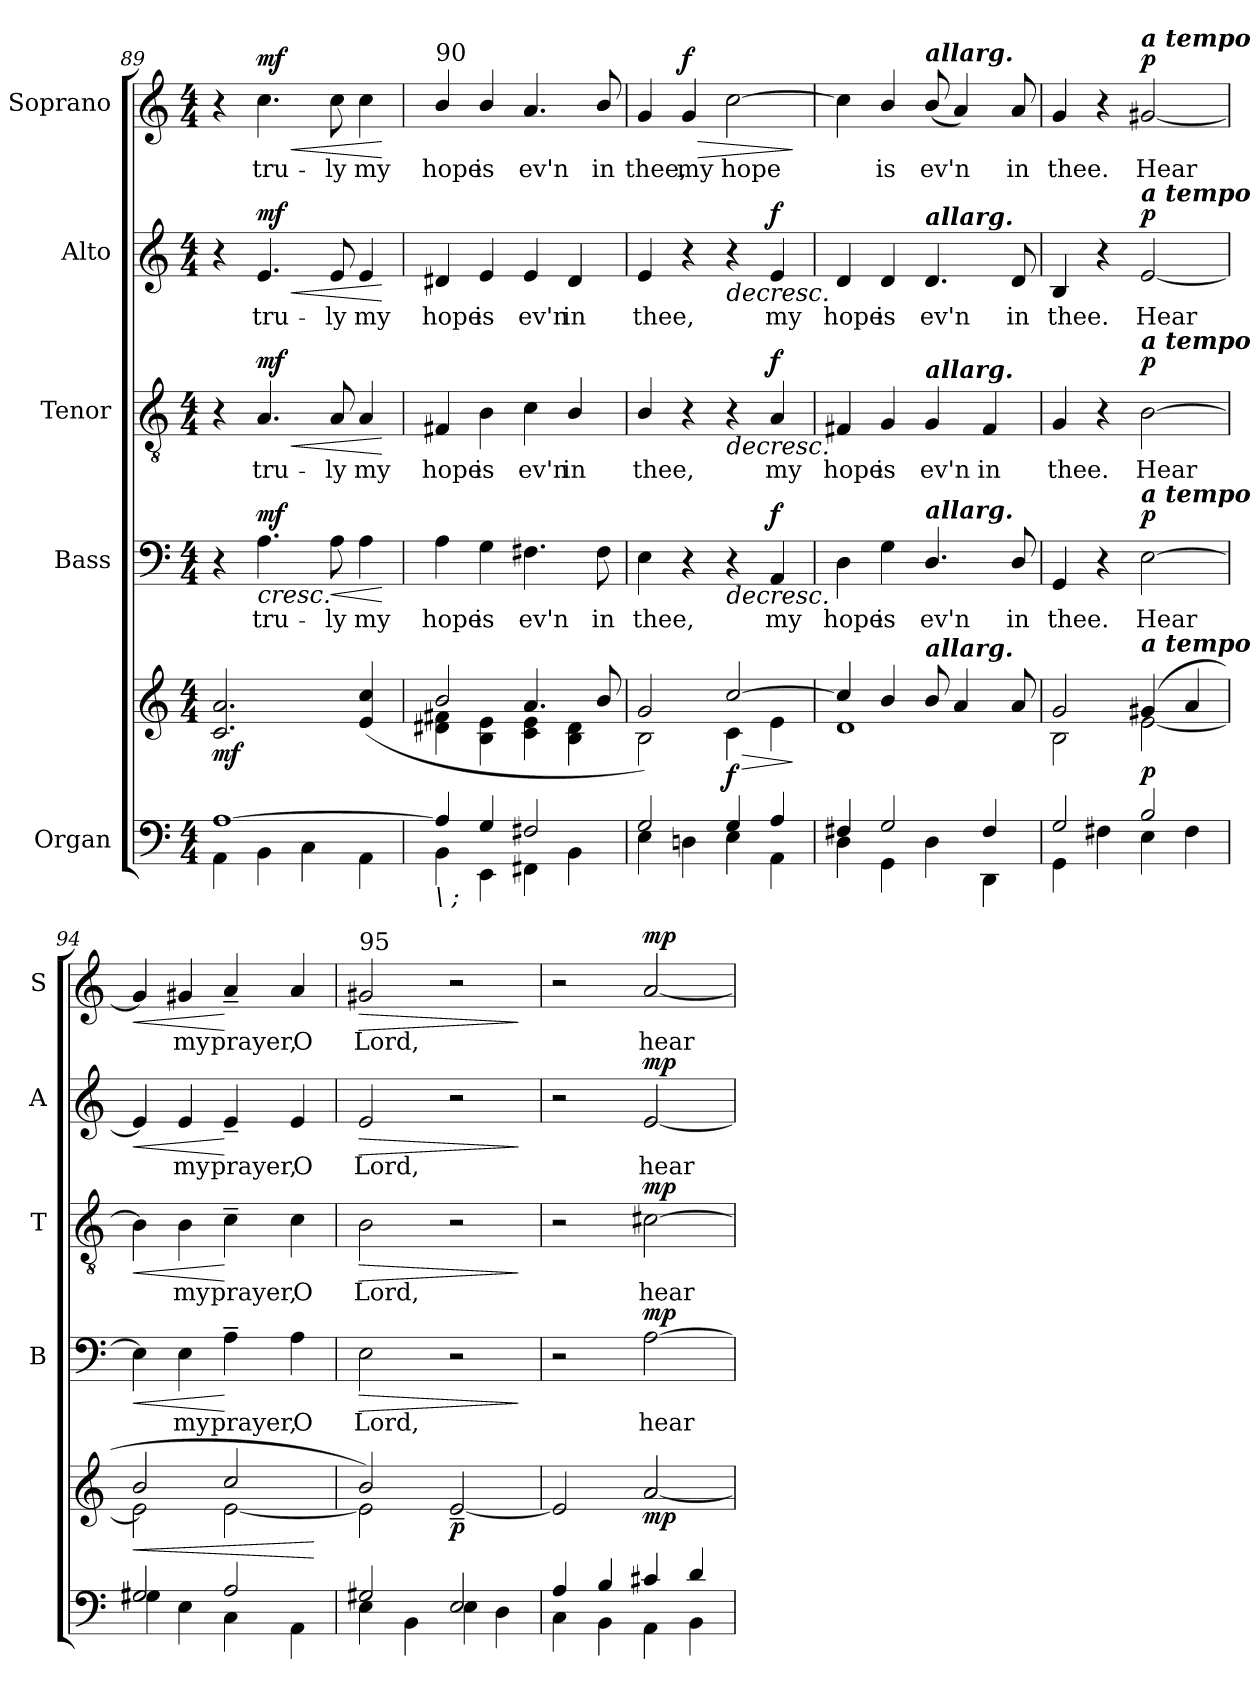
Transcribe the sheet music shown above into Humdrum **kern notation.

**kern	**kern	**dynam	**kern	**text	**dynam	**kern	**text	**dynam	**kern	**text	**dynam	**kern	**text	**dynam
*part5	*part5	*part5	*part4	*part4	*part4	*part3	*part3	*part3	*part2	*part2	*part2	*part1	*part1	*part1
*staff6	*staff5	*staff5/6	*staff4	*staff4	*staff4	*staff3	*staff3	*staff3	*staff2	*staff2	*staff2	*staff1	*staff1	*staff1
*I"Organ	*	*	*I"Bass	*	*	*I"Tenor	*	*	*I"Alto	*	*	*I"Soprano	*	*
*	*	*	*I'B	*	*	*I'T	*	*	*I'A	*	*	*I'S	*	*
*clefF4	*clefG2	*	*clefF4	*	*	*clefGv2	*	*	*clefG2	*	*	*clefG2	*	*
*k[]	*k[]	*	*k[]	*	*	*k[]	*	*	*k[]	*	*	*k[]	*	*
*C:	*C:	*	*C:	*	*	*C:	*	*	*C:	*	*	*C:	*	*
*M4/4	*M4/4	*	*M4/4	*	*	*M4/4	*	*	*M4/4	*	*	*M4/4	*	*
=89	=89	=89	=89	=89	=89	=89	=89	=89	=89	=89	=89	=89	=89	=89
*^	*^	*	*	*	*	*	*	*	*	*	*	*	*	*
!	!	!	!	!LO:DY:b	!	!	!	!	!	!	!	!	!	!	!	!
[>1A	4AA\	2.c/ 2.a/	2ryy	mf	4r	.	.	4r	.	.	4r	.	.	4r	.	.
!	!	!	!	!	!	!LO:LY:b	!LO:HP:b	!	!LO:LY:b	!LO:HP:b	!	!LO:LY:b	!LO:HP:b	!	!LO:LY:b	!LO:HP:b
!	!	!	!	!	!	!	!LO:DY:n=1:b	!	!	!LO:DY:n=1:b	!	!	!LO:DY:n=1:b	!	!	!LO:DY:n=1:b
.	4BB\	.	.	.	4.A\	tru-	< mf	4.A/	tru-	< mf	4.e/	tru-	< mf	4.cc\	tru-	< mf
.	4C\	.	2ryy	.	.	.	.	.	.	.	.	.	.	.	.	.
!	!	!	!	!	!	!LO:LY:b	!LO:HP:b	!	!LO:LY:b	!	!	!LO:LY:b	!	!	!LO:LY:b	!
.	.	.	.	.	8A\	-ly	<	8A/	-ly	.	8e/	-ly	.	8cc\	-ly	.
!	!	!	!	!	!	!LO:LY:b	!	!	!LO:LY:b	!	!	!LO:LY:b	!	!	!LO:LY:b	!
.	4AA\	(>4e/ 4cc/	.	.	4A\	my	.	4A/	my	.	4e/	my	.	4cc\	my	.
*v	*v	*	*	*	*	*	*	*	*	*	*	*	*	*	*	*
*	*v	*v	*	*	*	*	*	*	*	*	*	*	*	*	*
.	.	.	.	.	[ [	.	.	[	.	.	[	.	.	[
=90	=90	=90	=90	=90	=90	=90	=90	=90	=90	=90	=90	=90	=90	=90
*^	*^	*	*	*	*	*	*	*	*	*	*	*	*	*
!	!	!	!	!	!	!	!	!	!	!	!	!	!	!LO:TX:a:t=90	!	!
!LO:TX:b:i:t=\ ;	!	!	!	!	!	!	!	!	!	!	!	!	!	!	!	!
!	!	!	!	!	!	!LO:LY:b	!	!	!LO:LY:b	!	!	!LO:LY:b	!	!	!LO:LY:b	!
4A/]	4BB\	2b/	4d#X\ 4f#X\	.	4A\	hope	.	4F#X/	hope	.	4d#X/	hope	.	4b/	hope	.
!	!	!	!	!	!	!LO:LY:b	!	!	!LO:LY:b	!	!	!LO:LY:b	!	!	!LO:LY:b	!
4G/	4EE\	.	4B\ 4e\	.	4G\	is	.	4B\	is	.	4e/	is	.	4b/	is	.
!	!	!	!	!	!	!LO:LY:b	!	!	!LO:LY:b	!	!	!LO:LY:b	!	!	!LO:LY:b	!
2F#X/	4FF#X\	4.a/	4c\ 4e\	.	4.F#X\	ev'n	.	4c\	ev'n	.	4e/	ev'n	.	4.a/	ev'n	.
!	!	!	!	!	!	!	!	!	!LO:LY:b	!	!	!LO:LY:b	!	!	!	!
.	4BB\	.	4B\ 4d#\	.	.	.	.	4B/	in	.	4d#/	in	.	.	.	.
!	!	!	!	!	!	!LO:LY:b	!	!	!	!	!	!	!	!	!LO:LY:b	!
.	.	8b/	.	.	8F#\	in	.	.	.	.	.	.	.	8b/	in	.
=91	=91	=91	=91	=91	=91	=91	=91	=91	=91	=91	=91	=91	=91	=91	=91	=91
!	!	!	!	!	!	!LO:LY:b	!	!	!LO:LY:b	!	!	!LO:LY:b	!	!	!LO:LY:b	!
2G/	4E\	2g/)	2B\	.	4E\	thee,	.	4B/	thee,	.	4e/	thee,	.	4g/	thee,	.
!	!	!	!	!	!	!	!	!	!	!	!	!	!	!	!LO:LY:b	!LO:HP:b
!	!	!	!	!	!	!	!	!	!	!	!	!	!	!	!	!LO:DY:n=1:b
.	4Dn\	.	.	.	4r	.	.	4r	.	.	4r	.	.	4g/	my	> f
!	!	!	!	!LO:HP:b	!	!	!LO:HP:b	!	!	!LO:HP:b	!	!	!LO:HP:b	!	!LO:LY:b	!
!	!	!	!	!LO:DY:n=1:b	!	!	!	!	!	!	!	!	!	!	!	!
4G/	4E\	[>2cc/	4c\	> f	4r	.	>	4r	.	>	4r	.	>	[2cc\	hope	.
!	!	!	!	!	!	!LO:LY:b	!LO:DY:b	!	!LO:LY:b	!LO:DY:b	!	!LO:LY:b	!LO:DY:b	!	!	!
4A/	4AA\	.	4e\	.	4AA/	my	f	4A/	my	f	4e/	my	f	.	.	.
*v	*v	*	*	*	*	*	*	*	*	*	*	*	*	*	*	*
*	*v	*v	*	*	*	*	*	*	*	*	*	*	*	*	*
.	.	]	.	.	]	.	.	]	.	.	]	.	.	]
!!LO:LB:g=z
=92	=92	=92	=92	=92	=92	=92	=92	=92	=92	=92	=92	=92	=92	=92
*^	*^	*	*	*	*	*	*	*	*	*	*	*	*	*
!	!	!	!	!	!	!LO:LY:b	!	!	!LO:LY:b	!	!	!LO:LY:b	!	!	!	!
4F#X/	4D\	4cc/]	1d	.	4D\	hope	.	4F#X/	hope	.	4d/	hope	.	4cc\]	.	.
!	!	!	!	!	!	!LO:LY:b	!	!	!LO:LY:b	!	!	!LO:LY:b	!	!	!LO:LY:b	!
2G/	4GG\	4b/	.	.	4G\	is	.	4G/	is	.	4d/	is	.	4b/	is	.
!	!	!	!	!	!	!	!	!	!	!	!	!	!	!LO:TX:a:Bi:t=allarg.	!	!
!	!	!	!	!	!	!	!	!	!	!	!LO:TX:a:Bi:t=allarg.	!	!	!	!	!
!	!	!	!	!	!	!	!	!LO:TX:a:Bi:t=allarg.	!	!	!	!	!	!	!	!
!	!	!	!	!	!LO:TX:a:Bi:t=allarg.	!	!	!	!	!	!	!	!	!	!	!
!	!	!LO:TX:a:Bi:t=allarg.	!	!	!	!	!	!	!	!	!	!	!	!	!	!
!	!	!	!	!	!	!LO:LY:b	!	!	!LO:LY:b	!	!	!LO:LY:b	!	!	!LO:LY:b	!
.	4D\	8b/	.	.	4.D/	ev'n	.	4G/	ev'n	.	4.d/	ev'n	.	(<8b/	ev'n	.
.	.	4a/	.	.	.	.	.	.	.	.	.	.	.	4a/)	.	.
!	!	!	!	!	!	!	!	!	!LO:LY:b	!	!	!	!	!	!	!
4F#/	4DD\	.	.	.	.	.	.	4F#/	in	.	.	.	.	.	.	.
!	!	!	!	!	!	!LO:LY:b	!	!	!	!	!	!LO:LY:b	!	!	!LO:LY:b	!
.	.	8a/	.	.	8D/	in	.	.	.	.	8d/	in	.	8a/	in	.
=93	=93	=93	=93	=93	=93	=93	=93	=93	=93	=93	=93	=93	=93	=93	=93	=93
!	!	!	!	!	!	!LO:LY:b	!	!	!LO:LY:b	!	!	!LO:LY:b	!	!	!LO:LY:b	!
2G/	4GG\	2g/	2B\	.	4GG/	thee.	.	4G/	thee.	.	4B/	thee.	.	4g/	thee.	.
.	4F#X\	.	.	.	4r	.	.	4r	.	.	4r	.	.	4r	.	.
!	!	!	!	!	!	!	!	!	!	!	!	!	!	!LO:TX:a:Bi:t=a tempo	!	!
!	!	!	!	!	!	!	!	!	!	!	!LO:TX:a:Bi:t=a tempo	!	!	!	!	!
!	!	!	!	!	!	!	!	!LO:TX:a:Bi:t=a tempo	!	!	!	!	!	!	!	!
!	!	!	!	!	!LO:TX:a:Bi:t=a tempo	!	!	!	!	!	!	!	!	!	!	!
!	!	!LO:TX:a:Bi:t=a tempo	!	!	!	!	!	!	!	!	!	!	!	!	!	!
!	!	!	!	!LO:DY:a=2	!	!LO:LY:b	!LO:DY:b	!	!LO:LY:b	!LO:DY:b	!	!LO:LY:b	!LO:DY:b	!	!LO:LY:b	!LO:DY:b
2B/	4E\	(>4g#X/	[<2e\	p	[2E\	Hear	p	[2B\	Hear	p	[2e/	Hear	p	[2g#X/	Hear	p
.	4F#\	4a/	.	.	.	.	.	.	.	.	.	.	.	.	.	.
=94	=94	=94	=94	=94	=94	=94	=94	=94	=94	=94	=94	=94	=94	=94	=94	=94
!	!	!	!	!LO:HP:b	!	!	!LO:HP:b	!	!	!LO:HP:b	!	!	!LO:HP:b	!	!	!LO:HP:b
2G#X/	4G#\	2b/	2e\]	<	4E\]	.	<	4B\]	.	<	4e/]	.	<	4g#/]	.	<
!	!	!	!	!	!	!LO:LY:b	!	!	!LO:LY:b	!	!	!LO:LY:b	!	!	!LO:LY:b	!
.	4E\	.	.	.	4E\	my	.	4B\	my	.	4e/	my	.	4g#/	my	.
!	!	!	!	!	!	!LO:LY:b	!	!	!LO:LY:b	!	!	!LO:LY:b	!	!	!LO:LY:b	!
2A/	4C\	2cc/	[<2e\	.	4A~>\	prayer,	[	4c~>\	prayer,	[	4e~</	prayer,	[	4a~</	prayer,	[
!	!	!	!	!	!	!LO:LY:b	!	!	!LO:LY:b	!	!	!LO:LY:b	!	!	!LO:LY:b	!
.	4AA\	.	.	.	4A\	O	.	4c\	O	.	4e/	O	.	4a/	O	.
*v	*v	*	*	*	*	*	*	*	*	*	*	*	*	*	*	*
*	*v	*v	*	*	*	*	*	*	*	*	*	*	*	*	*
.	.	[	.	.	.	.	.	.	.	.	.	.	.	.
=95	=95	=95	=95	=95	=95	=95	=95	=95	=95	=95	=95	=95	=95	=95
*^	*^	*	*	*	*	*	*	*	*	*	*	*	*	*
!	!	!	!	!	!	!	!	!	!	!	!	!	!	!LO:TX:a:t=95	!	!
!	!	!	!	!	!	!LO:LY:b	!LO:HP:b	!	!LO:LY:b	!LO:HP:b	!	!LO:LY:b	!LO:HP:b	!	!LO:LY:b	!LO:HP:b
2G#X/	4E\	2b/)	2e\]	.	2E\	Lord,	>	2B\	Lord,	>	2e/	Lord,	>	2g#X/	Lord,	>
.	4BB\	.	.	.	.	.	.	.	.	.	.	.	.	.	.	.
!	!	!	!	!LO:DY:b	!	!	!	!	!	!	!	!	!	!	!	!
2E/	4E\	[>2e~>/	2ryy	p	2r	.	.	2r	.	.	2r	.	.	2r	.	.
.	4D\	.	.	.	.	.	.	.	.	.	.	.	.	.	.	.
*v	*v	*	*	*	*	*	*	*	*	*	*	*	*	*	*	*
*	*v	*v	*	*	*	*	*	*	*	*	*	*	*	*	*
.	.	.	.	.	]	.	.	]	.	.	]	.	.	]
=96	=96	=96	=96	=96	=96	=96	=96	=96	=96	=96	=96	=96	=96	=96
*^	*^	*	*	*	*	*	*	*	*	*	*	*	*	*
4A/	4C\	2e/]	2ryy	.	2r	.	.	2r	.	.	2r	.	.	2r	.	.
4B/	4BB\	.	.	.	.	.	.	.	.	.	.	.	.	.	.	.
!	!	!	!	!LO:DY:b	!	!LO:LY:b	!LO:DY:b	!	!LO:LY:b	!LO:DY:b	!	!LO:LY:b	!LO:DY:b	!	!LO:LY:b	!LO:DY:b
4c#X/	4AA\	[2a/	2ryy	mp	[2A\	hear	mp	[2c#X\	hear	mp	[2e/	hear	mp	[2a/	hear	mp
4d/	4BB\	.	.	.	.	.	.	.	.	.	.	.	.	.	.	.
*v	*v	*	*	*	*	*	*	*	*	*	*	*	*	*	*	*
*	*v	*v	*	*	*	*	*	*	*	*	*	*	*	*	*
=	=	=	=	=	=	=	=	=	=	=	=	=	=	=
*-	*-	*-	*-	*-	*-	*-	*-	*-	*-	*-	*-	*-	*-	*-
